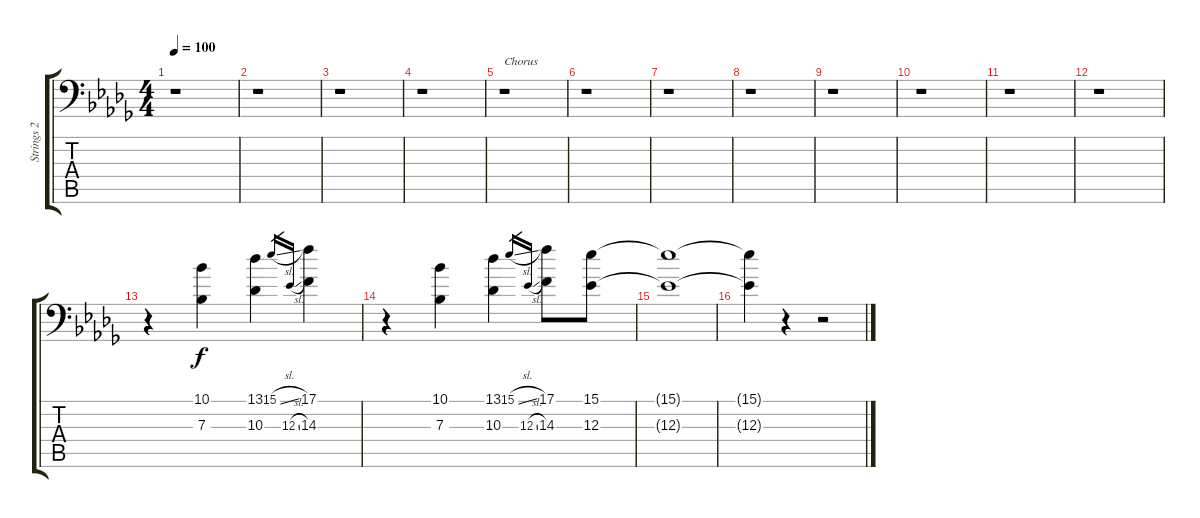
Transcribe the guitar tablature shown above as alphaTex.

\track ("Strings 2" "Strings 2") {instrument stringensemble1}
\staff {score tabs}
\tuning (C4 G3 Eb3 Bb2 F2 Bb1) {hide}
\ts (4 4)
\tempo 100
\clef f4
\ks db
r.1{dy f} |
r.1 |
r.1 |
r.1 |
r.1{txt "Chorus"} |
r.1 |
r.1 |
r.1 |
r.1 |
r.1 |
r.1 |
r.1 |
r.4 (10.1 7.3).4 (13.1 10.3).4 15.1{sl}.16{gr} 12.3{sl}.16{gr} (17.1 14.3).4 |
r.4 (10.1 7.3).4 (13.1 10.3).4 15.1{sl}.16{gr} 12.3{sl}.16{gr} (17.1 14.3).8 (15.1 12.3).8 |
(15.1{t} 12.3{t}).1 |
(15.1{t} 12.3{t}).4 r.4 r.2
